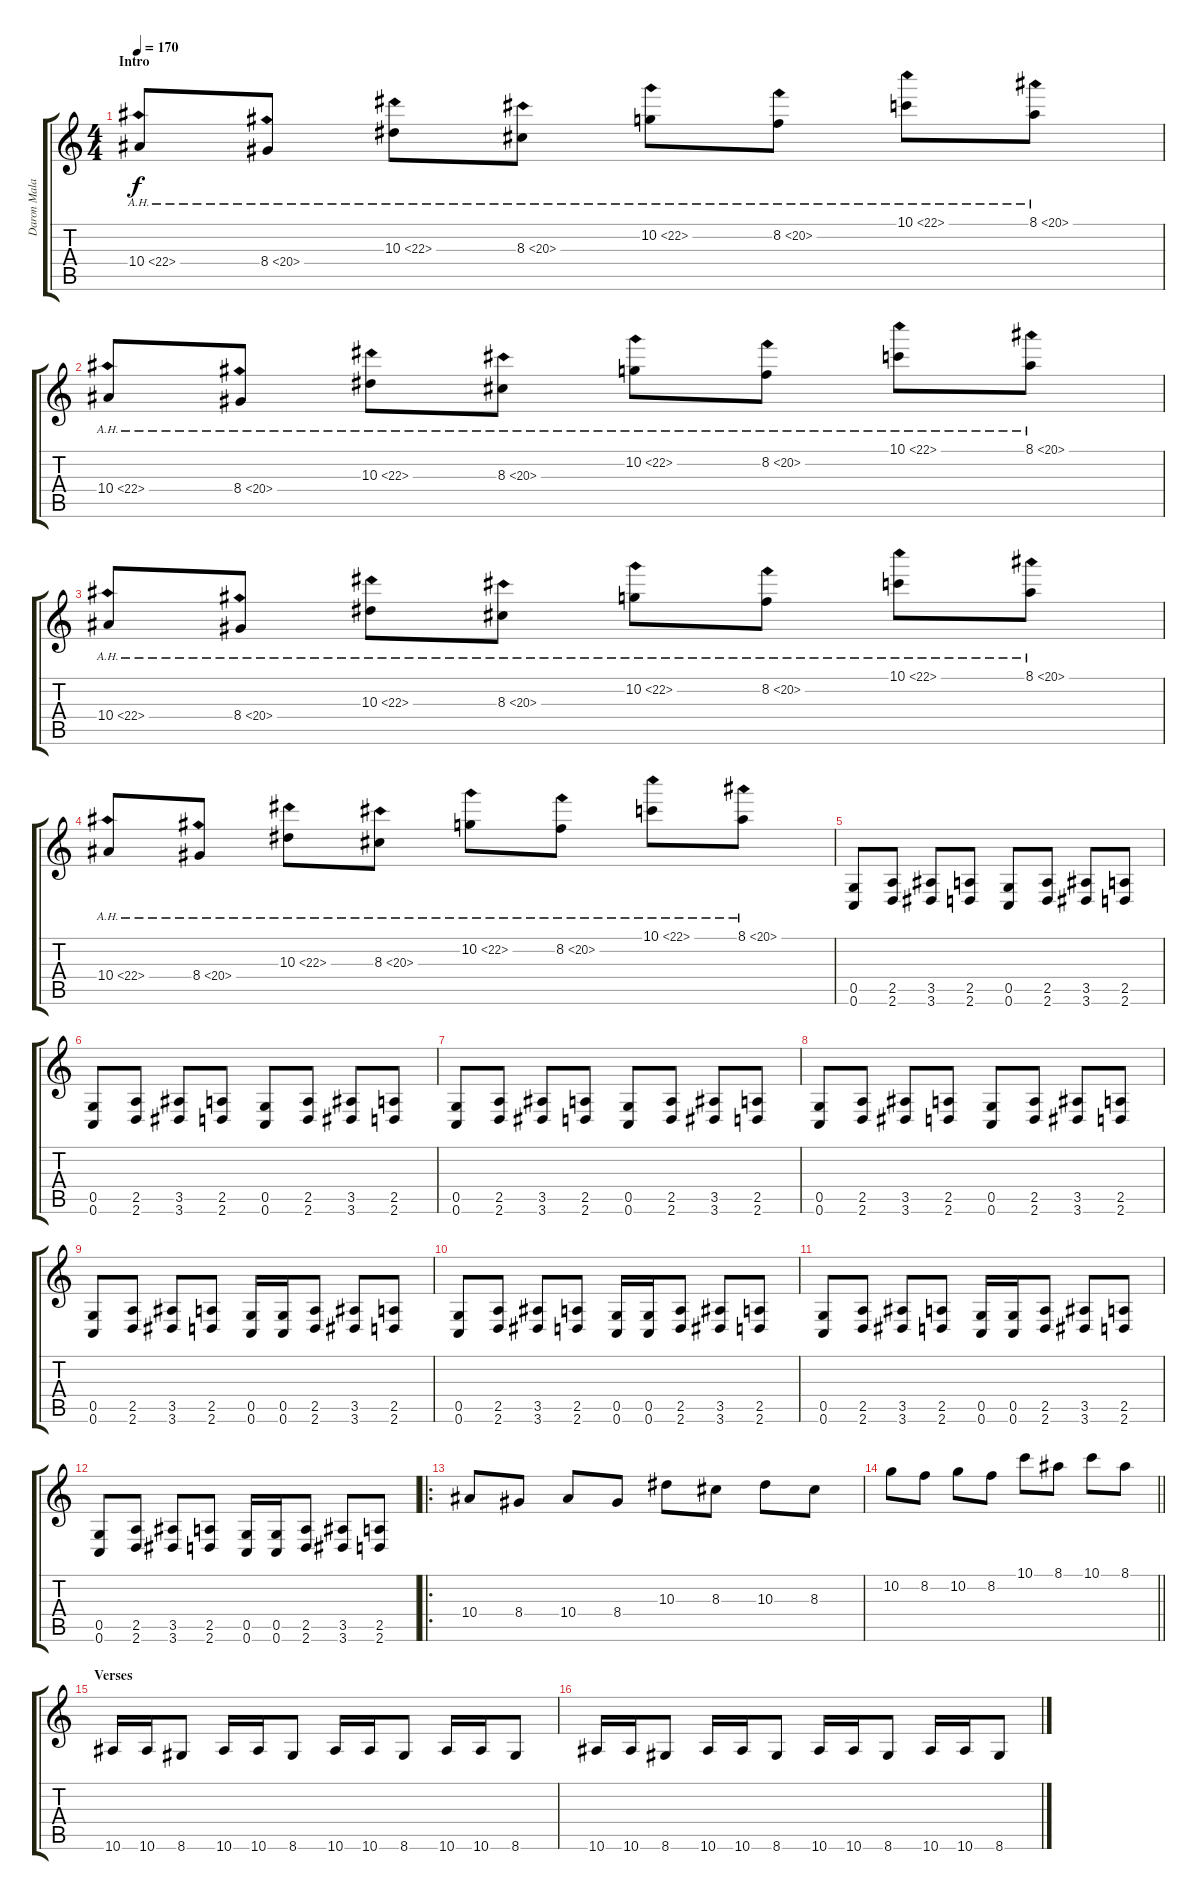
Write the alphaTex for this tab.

\track ("Daron Malakian" "Daron Mala") {instrument distortionguitar}
\staff {score tabs}
\tuning (D4 A3 F3 C3 G2 C2) {hide}
\ts (4 4)
\section ("" "Intro")
\tempo 170
\clef g2
\ks c
10.4{ah 12}.8{dy f instrument distortionguitar} 8.4{ah 12}.8 10.3{ah 12}.8 8.3{ah 12}.8 10.2{ah 12}.8 8.2{ah 12}.8 10.1{ah 12}.8 8.1{ah 12}.8 |
10.4{ah 12}.8 8.4{ah 12}.8 10.3{ah 12}.8 8.3{ah 12}.8 10.2{ah 12}.8 8.2{ah 12}.8 10.1{ah 12}.8 8.1{ah 12}.8 |
10.4{ah 12}.8 8.4{ah 12}.8 10.3{ah 12}.8 8.3{ah 12}.8 10.2{ah 12}.8 8.2{ah 12}.8 10.1{ah 12}.8 8.1{ah 12}.8 |
10.4{ah 12}.8 8.4{ah 12}.8 10.3{ah 12}.8 8.3{ah 12}.8 10.2{ah 12}.8 8.2{ah 12}.8 10.1{ah 12}.8 8.1{ah 12}.8 |
(0.5 0.6).8 (2.5 2.6).8 (3.5 3.6).8 (2.5 2.6).8 (0.5 0.6).8 (2.5 2.6).8 (3.5 3.6).8 (2.5 2.6).8 |
(0.5 0.6).8 (2.5 2.6).8 (3.5 3.6).8 (2.5 2.6).8 (0.5 0.6).8 (2.5 2.6).8 (3.5 3.6).8 (2.5 2.6).8 |
(0.5 0.6).8 (2.5 2.6).8 (3.5 3.6).8 (2.5 2.6).8 (0.5 0.6).8 (2.5 2.6).8 (3.5 3.6).8 (2.5 2.6).8 |
(0.5 0.6).8 (2.5 2.6).8 (3.5 3.6).8 (2.5 2.6).8 (0.5 0.6).8 (2.5 2.6).8 (3.5 3.6).8 (2.5 2.6).8 |
(0.5 0.6).8 (2.5 2.6).8 (3.5 3.6).8 (2.5 2.6).8 (0.5 0.6).16 (0.5 0.6).16 (2.5 2.6).8 (3.5 3.6).8 (2.5 2.6).8 |
(0.5 0.6).8 (2.5 2.6).8 (3.5 3.6).8 (2.5 2.6).8 (0.5 0.6).16 (0.5 0.6).16 (2.5 2.6).8 (3.5 3.6).8 (2.5 2.6).8 |
(0.5 0.6).8 (2.5 2.6).8 (3.5 3.6).8 (2.5 2.6).8 (0.5 0.6).16 (0.5 0.6).16 (2.5 2.6).8 (3.5 3.6).8 (2.5 2.6).8 |
(0.5 0.6).8 (2.5 2.6).8 (3.5 3.6).8 (2.5 2.6).8 (0.5 0.6).16 (0.5 0.6).16 (2.5 2.6).8 (3.5 3.6).8 (2.5 2.6).8 |
\ro
10.4.8 8.4.8 10.4.8 8.4.8 10.3.8 8.3.8 10.3.8 8.3.8 |
\barLineRight lightlight
10.2.8 8.2.8 10.2.8 8.2.8 10.1.8 8.1.8 10.1.8 8.1.8 |
\section ("" "Verses")
10.6.16 10.6.16 8.6.8 10.6.16 10.6.16 8.6.8 10.6.16 10.6.16 8.6.8 10.6.16 10.6.16 8.6.8 |
10.6.16 10.6.16 8.6.8 10.6.16 10.6.16 8.6.8 10.6.16 10.6.16 8.6.8 10.6.16 10.6.16 8.6.8
